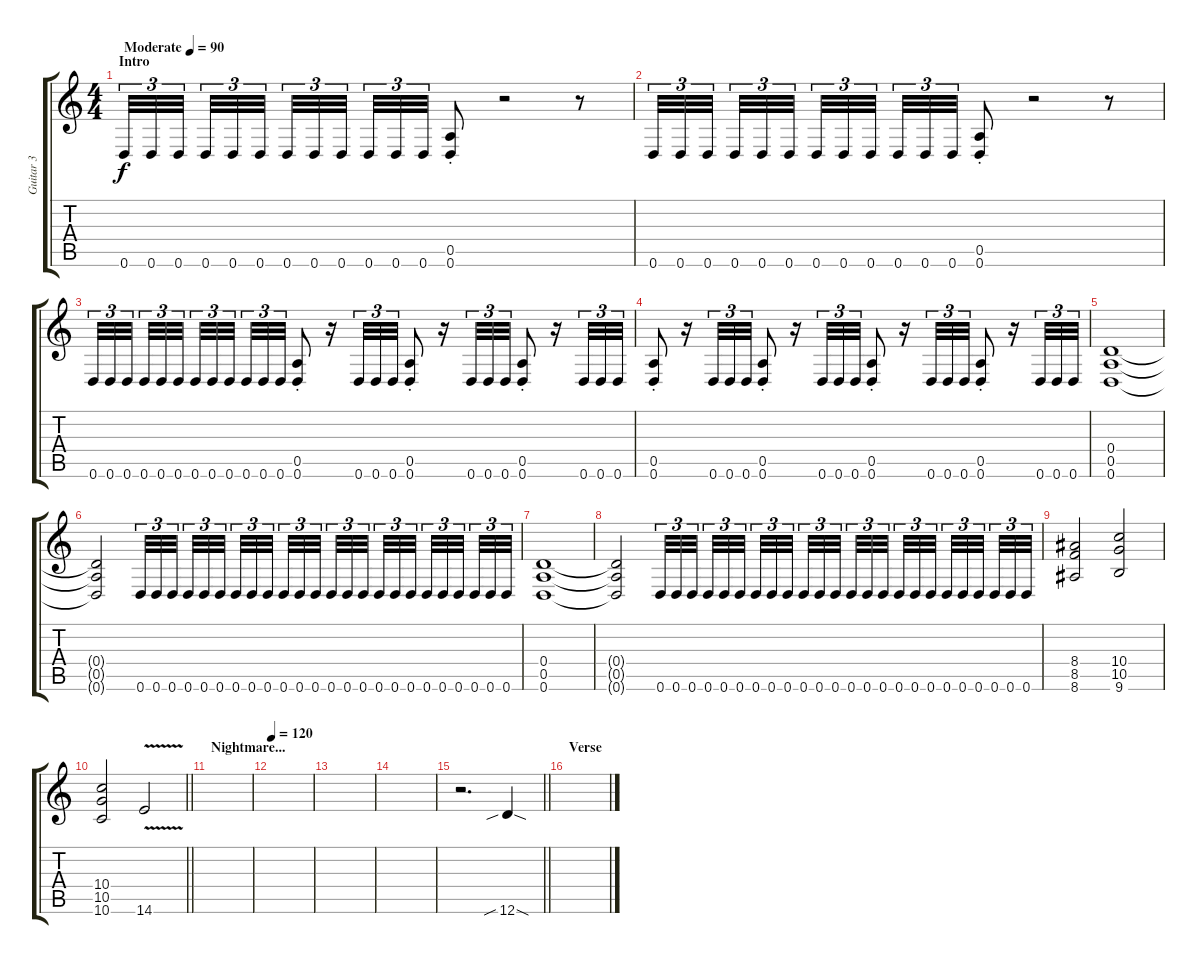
\track ("Guitar 3" "Guitar 3") {instrument distortionguitar}
\staff {score tabs}
\tuning (E4 B3 G3 D3 A2 D2) {hide}
\ts (4 4)
\section ("" "Intro")
\tempo (90 "Moderate")
\clef g2
\ks c
0.6.32{tu (3 2) dy f instrument distortionguitar} 0.6.32{tu (3 2)} 0.6.32{tu (3 2) beam splitsecondary} 0.6.32{tu (3 2)} 0.6.32{tu (3 2)} 0.6.32{tu (3 2) beam splitsecondary} 0.6.32{tu (3 2)} 0.6.32{tu (3 2)} 0.6.32{tu (3 2) beam splitsecondary} 0.6.32{tu (3 2)} 0.6.32{tu (3 2)} 0.6.32{tu (3 2)} (0.5{st} 0.6{st}).8 r.2 r.8 |
0.6.32{tu (3 2)} 0.6.32{tu (3 2)} 0.6.32{tu (3 2) beam splitsecondary} 0.6.32{tu (3 2)} 0.6.32{tu (3 2)} 0.6.32{tu (3 2) beam splitsecondary} 0.6.32{tu (3 2)} 0.6.32{tu (3 2)} 0.6.32{tu (3 2) beam splitsecondary} 0.6.32{tu (3 2)} 0.6.32{tu (3 2)} 0.6.32{tu (3 2)} (0.5{st} 0.6{st}).8 r.2 r.8 |
0.6.32{tu (3 2)} 0.6.32{tu (3 2)} 0.6.32{tu (3 2) beam splitsecondary} 0.6.32{tu (3 2)} 0.6.32{tu (3 2)} 0.6.32{tu (3 2) beam splitsecondary} 0.6.32{tu (3 2)} 0.6.32{tu (3 2)} 0.6.32{tu (3 2) beam splitsecondary} 0.6.32{tu (3 2)} 0.6.32{tu (3 2)} 0.6.32{tu (3 2)} (0.5{st} 0.6{st}).8 r.16 0.6.32{tu (3 2)} 0.6.32{tu (3 2)} 0.6.32{tu (3 2)} (0.5{st} 0.6{st}).8 r.16 0.6.32{tu (3 2)} 0.6.32{tu (3 2)} 0.6.32{tu (3 2)} (0.5{st} 0.6{st}).8 r.16 0.6.32{tu (3 2)} 0.6.32{tu (3 2)} 0.6.32{tu (3 2)} |
(0.5{st} 0.6{st}).8 r.16 0.6.32{tu (3 2)} 0.6.32{tu (3 2)} 0.6.32{tu (3 2)} (0.5{st} 0.6{st}).8 r.16 0.6.32{tu (3 2)} 0.6.32{tu (3 2)} 0.6.32{tu (3 2)} (0.5{st} 0.6{st}).8 r.16 0.6.32{tu (3 2)} 0.6.32{tu (3 2)} 0.6.32{tu (3 2)} (0.5{st} 0.6{st}).8 r.16 0.6.32{tu (3 2)} 0.6.32{tu (3 2)} 0.6.32{tu (3 2)} |
(0.4 0.5 0.6).1 |
(0.4{t} 0.5{t} 0.6{t}).2 0.6.32{tu (3 2)} 0.6.32{tu (3 2)} 0.6.32{tu (3 2) beam splitsecondary} 0.6.32{tu (3 2)} 0.6.32{tu (3 2)} 0.6.32{tu (3 2) beam splitsecondary} 0.6.32{tu (3 2)} 0.6.32{tu (3 2)} 0.6.32{tu (3 2) beam splitsecondary} 0.6.32{tu (3 2)} 0.6.32{tu (3 2)} 0.6.32{tu (3 2)} 0.6.32{tu (3 2)} 0.6.32{tu (3 2)} 0.6.32{tu (3 2) beam splitsecondary} 0.6.32{tu (3 2)} 0.6.32{tu (3 2)} 0.6.32{tu (3 2) beam splitsecondary} 0.6.32{tu (3 2)} 0.6.32{tu (3 2)} 0.6.32{tu (3 2) beam splitsecondary} 0.6.32{tu (3 2)} 0.6.32{tu (3 2)} 0.6.32{tu (3 2)} |
(0.4 0.5 0.6).1 |
(0.4{t} 0.5{t} 0.6{t}).2 0.6.32{tu (3 2)} 0.6.32{tu (3 2)} 0.6.32{tu (3 2) beam splitsecondary} 0.6.32{tu (3 2)} 0.6.32{tu (3 2)} 0.6.32{tu (3 2) beam splitsecondary} 0.6.32{tu (3 2)} 0.6.32{tu (3 2)} 0.6.32{tu (3 2) beam splitsecondary} 0.6.32{tu (3 2)} 0.6.32{tu (3 2)} 0.6.32{tu (3 2)} 0.6.32{tu (3 2)} 0.6.32{tu (3 2)} 0.6.32{tu (3 2) beam splitsecondary} 0.6.32{tu (3 2)} 0.6.32{tu (3 2)} 0.6.32{tu (3 2) beam splitsecondary} 0.6.32{tu (3 2)} 0.6.32{tu (3 2)} 0.6.32{tu (3 2) beam splitsecondary} 0.6.32{tu (3 2)} 0.6.32{tu (3 2)} 0.6.32{tu (3 2)} |
(8.4 8.5 8.6).2 (10.4 10.5 9.6).2 |
\barLineRight lightlight
(10.4 10.5 10.6).2 14.6{v}.2 |
\section ("" "Nightmare...")
|
\tempo 120
|
|
|
\barLineRight lightlight
r.2{d} 12.6{sib sod}.4 |
\section ("" "Verse")
